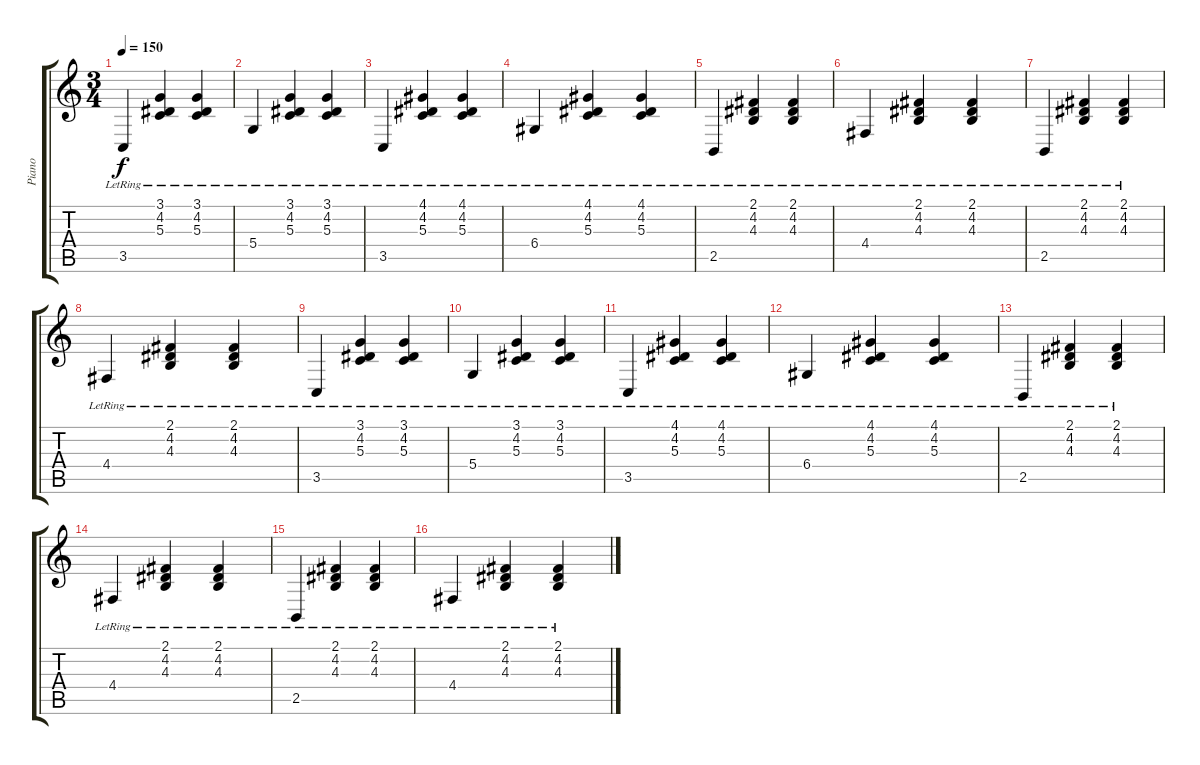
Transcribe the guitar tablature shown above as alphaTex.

\track ("Piano" "Piano") {instrument acousticgrandpiano}
\staff {score tabs}
\tuning (E4 B3 G3 D3 A2 E2) {hide}
\ts (3 4)
\tempo 150
\clef g2
\ks c
3.5{lr}.4{dy f} (3.1{lr} 4.2{lr} 5.3{lr}).4 (3.1{lr} 4.2{lr} 5.3{lr}).4 |
5.4{lr}.4 (3.1{lr} 4.2{lr} 5.3{lr}).4 (3.1{lr} 4.2{lr} 5.3{lr}).4 |
3.5{lr}.4 (4.1{lr} 4.2{lr} 5.3{lr}).4 (4.1{lr} 4.2{lr} 5.3{lr}).4 |
6.4{lr}.4 (4.1{lr} 4.2{lr} 5.3{lr}).4 (4.1{lr} 4.2{lr} 5.3).4 |
2.5{lr}.4 (2.1{lr} 4.2{lr} 4.3{lr}).4 (2.1{lr} 4.2{lr} 4.3{lr}).4 |
4.4{lr}.4 (2.1{lr} 4.2{lr} 4.3{lr}).4 (2.1{lr} 4.2{lr} 4.3{lr}).4 |
2.5{lr}.4 (2.1{lr} 4.2{lr} 4.3{lr}).4 (2.1{lr} 4.2{lr} 4.3{lr}).4 |
4.4{lr}.4 (2.1{lr} 4.2{lr} 4.3{lr}).4 (2.1{lr} 4.2{lr} 4.3{lr}).4 |
3.5{lr}.4 (3.1{lr} 4.2{lr} 5.3{lr}).4 (3.1{lr} 4.2{lr} 5.3{lr}).4 |
5.4{lr}.4 (3.1{lr} 4.2{lr} 5.3{lr}).4 (3.1{lr} 4.2{lr} 5.3{lr}).4 |
3.5{lr}.4 (4.1{lr} 4.2{lr} 5.3{lr}).4 (4.1{lr} 4.2{lr} 5.3{lr}).4 |
6.4{lr}.4 (4.1{lr} 4.2{lr} 5.3{lr}).4 (4.1{lr} 4.2{lr} 5.3).4 |
2.5{lr}.4 (2.1{lr} 4.2{lr} 4.3{lr}).4 (2.1{lr} 4.2{lr} 4.3{lr}).4 |
4.4{lr}.4 (2.1{lr} 4.2{lr} 4.3{lr}).4 (2.1{lr} 4.2{lr} 4.3{lr}).4 |
2.5{lr}.4 (2.1{lr} 4.2{lr} 4.3{lr}).4 (2.1{lr} 4.2{lr} 4.3{lr}).4 |
4.4{lr}.4 (2.1{lr} 4.2{lr} 4.3{lr}).4 (2.1{lr} 4.2{lr} 4.3{lr}).4
